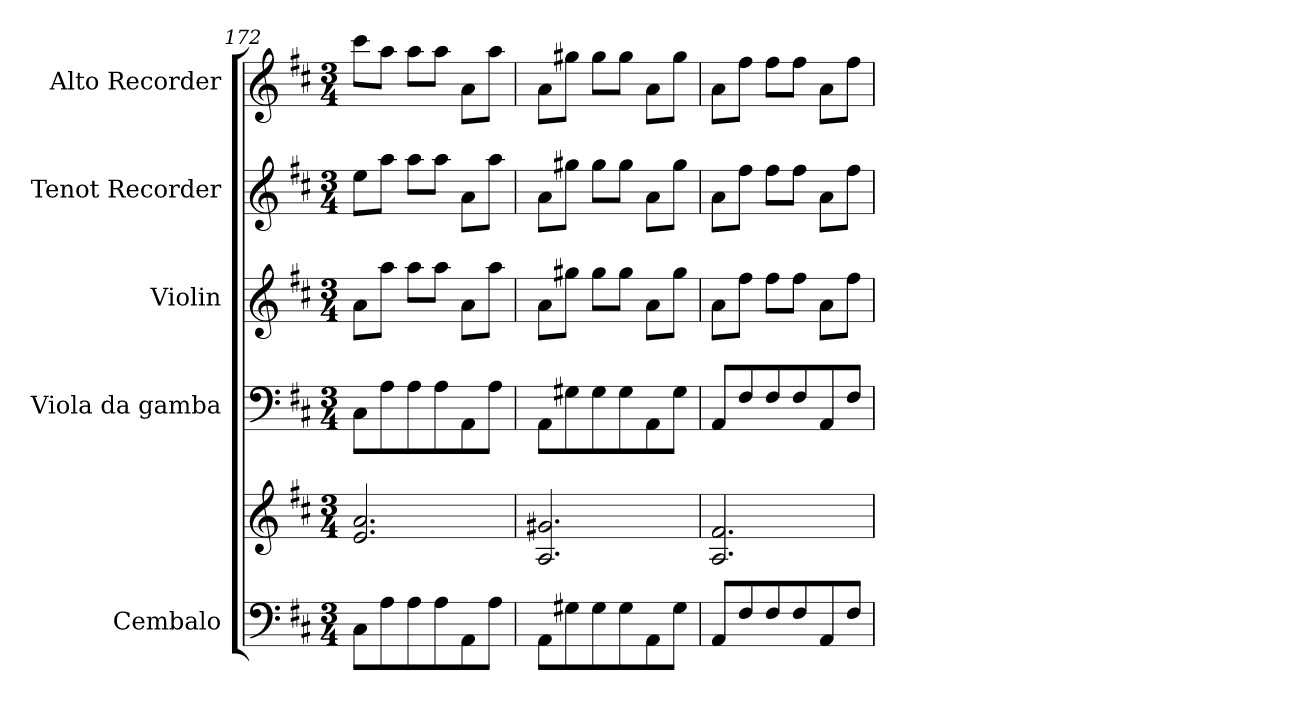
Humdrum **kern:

**kern	**kern	**kern	**kern	**kern	**kern
*part5	*part5	*part4	*part3	*part2	*part1
*staff6	*staff5	*staff4	*staff3	*staff2	*staff1
*I"Cembalo	*	*I"Viola da gamba	*I"Violin	*I"Tenot Recorder	*I"Alto Recorder
*	*	*I'Vla. d. g.	*I'Vln.	*I'T. Rec.	*I'A. Rec
*clefF4	*clefG2	*clefF4	*clefG2	*clefG2	*clefG2
*k[f#c#]	*k[f#c#]	*k[f#c#]	*k[f#c#]	*k[f#c#]	*k[f#c#]
*M3/4	*M3/4	*M3/4	*M3/4	*M3/4	*M3/4
=172	=172	=172	=172	=172	=172
8C#\L	2.e/ 2.a/	8C#\L	8a\L	8ee\L	8ccc#\L
8A\	.	8A\	8aa\J	8aa\J	8aa\J
8A\	.	8A\	8aa\L	8aa\L	8aa\L
8A\	.	8A\	8aa\J	8aa\J	8aa\J
8AA\	.	8AA\	8a\L	8a\L	8a\L
8A\J	.	8A\J	8aa\J	8aa\J	8aa\J
=173	=173	=173	=173	=173	=173
8AA\L	2.A/ 2.g#X/	8AA\L	8a\L	8a\L	8a\L
8G#X\	.	8G#X\	8gg#X\J	8gg#X\J	8gg#X\J
8G#\	.	8G#\	8gg#\L	8gg#\L	8gg#\L
8G#\	.	8G#\	8gg#\J	8gg#\J	8gg#\J
8AA\	.	8AA\	8a\L	8a\L	8a\L
8G#\J	.	8G#\J	8gg#\J	8gg#\J	8gg#\J
=174	=174	=174	=174	=174	=174
8AA/L	2.A/ 2.f#/	8AA/L	8a\L	8a\L	8a\L
8F#/	.	8F#/	8ff#\J	8ff#\J	8ff#\J
8F#/	.	8F#/	8ff#\L	8ff#\L	8ff#\L
8F#/	.	8F#/	8ff#\J	8ff#\J	8ff#\J
8AA/	.	8AA/	8a\L	8a\L	8a\L
8F#/J	.	8F#/J	8ff#\J	8ff#\J	8ff#\J
=	=	=	=	=	=
*-	*-	*-	*-	*-	*-
